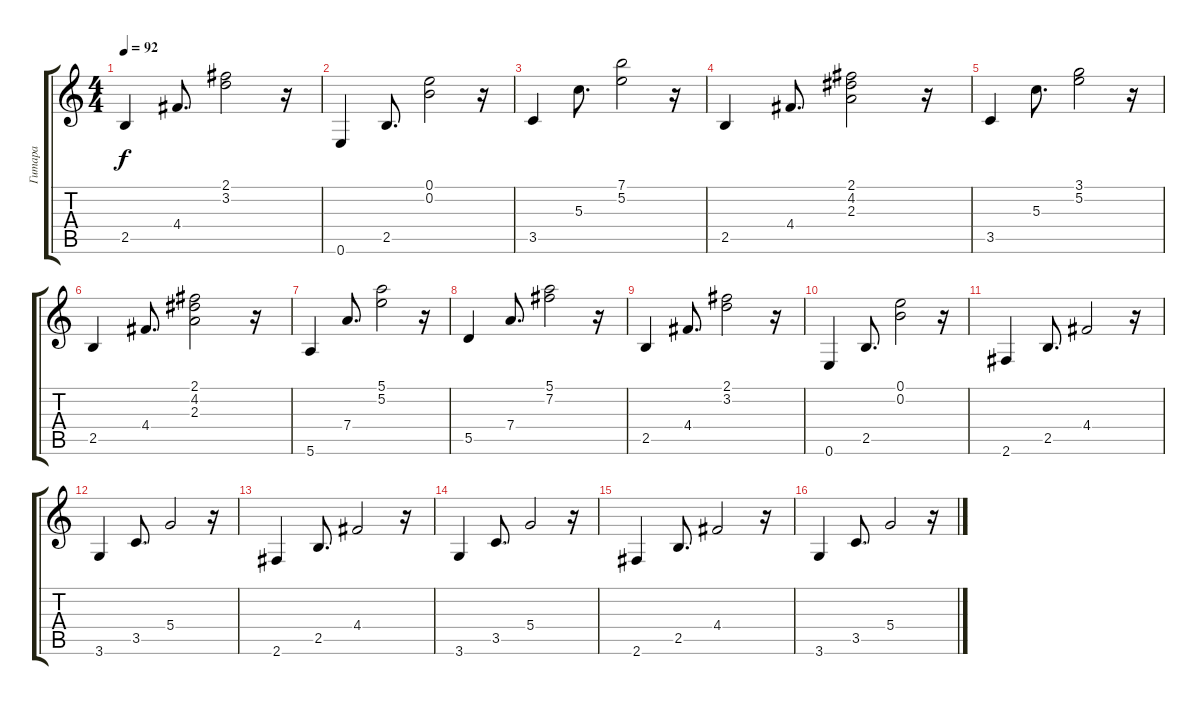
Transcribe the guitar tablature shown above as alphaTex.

\track ("Гитара" "Гитара") {instrument electricguitarclean}
\staff {score tabs}
\tuning (E4 B3 G3 D3 A2 E2) {hide}
\ts (4 4)
\tempo 92
\clef g2
\ks c
2.5.4{dy f} 4.4.8{d} (2.1 3.2).2 r.16 |
0.6.4 2.5.8{d} (0.1 0.2).2 r.16 |
3.5.4 5.3.8{d} (7.1 5.2).2 r.16 |
2.5.4 4.4.8{d} (2.1 4.2 2.3).2 r.16 |
3.5.4 5.3.8{d} (3.1 5.2).2 r.16 |
2.5.4 4.4.8{d} (2.1 4.2 2.3).2 r.16 |
5.6.4 7.4.8{d} (5.1 5.2).2 r.16 |
5.5.4 7.4.8{d} (5.1 7.2).2 r.16 |
2.5.4 4.4.8{d} (2.1 3.2).2 r.16 |
0.6.4 2.5.8{d} (0.1 0.2).2 r.16 |
2.6.4 2.5.8{d} 4.4.2 r.16 |
3.6.4 3.5.8{d} 5.4.2 r.16 |
2.6.4 2.5.8{d} 4.4.2 r.16 |
3.6.4 3.5.8{d} 5.4.2 r.16 |
2.6.4 2.5.8{d} 4.4.2 r.16 |
3.6.4 3.5.8{d} 5.4.2 r.16
